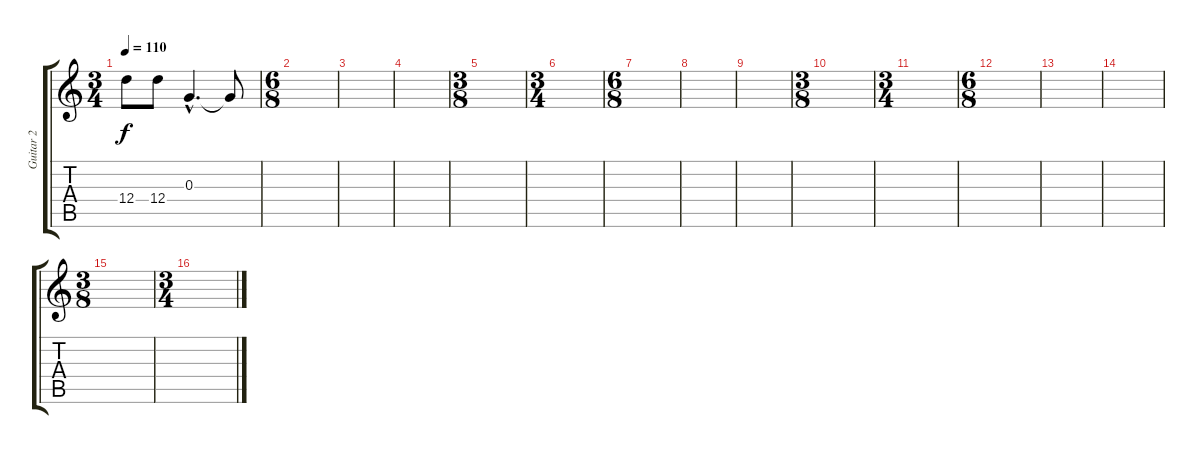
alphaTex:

\track ("Guitar 2" "Guitar 2") {instrument distortionguitar}
\staff {score tabs}
\tuning (E4 B3 G3 D3 A2 D2) {hide}
\ts (3 4)
\tempo 110
\clef g2
\ks c
12.4.8{dy f} 12.4.8 0.3{hac}.4{d} 0.3{t}.8 |
\ts (6 8)
|
|
|
\ts (3 8)
|
\ts (3 4)
|
\ts (6 8)
|
|
|
\ts (3 8)
|
\ts (3 4)
|
\ts (6 8)
|
|
|
\ts (3 8)
|
\ts (3 4)
